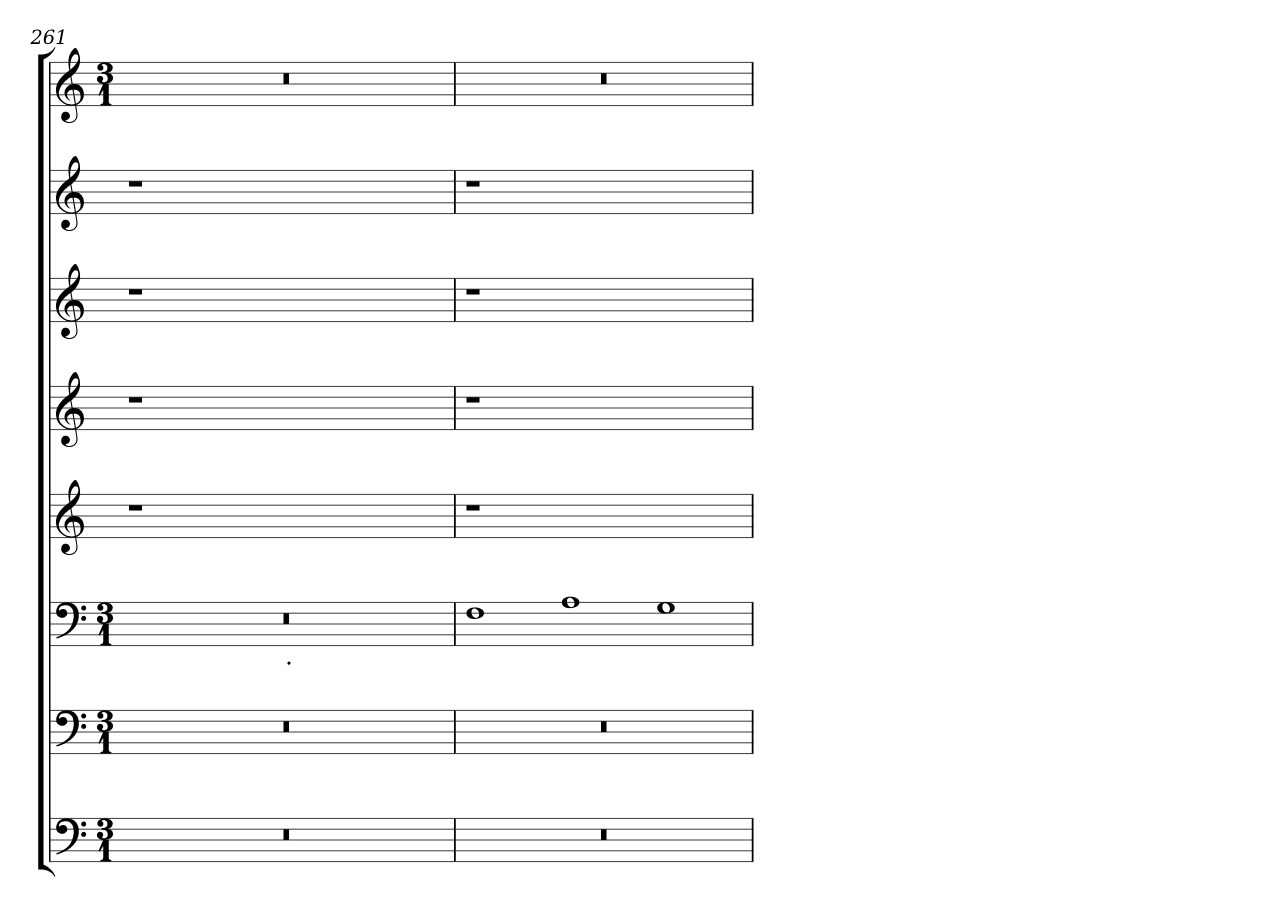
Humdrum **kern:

**kern	**kern	**kern	**kern	**kern	**kern	**kern	**kern
*part8	*part7	*part6	*part5	*part4	*part3	*part2	*part1
*staff8	*staff7	*staff6	*staff5	*staff4	*staff3	*staff2	*staff1
*clefF4	*clefF4	*clefF4	*clefG2	*clefG2	*clefG2	*clefG2	*clefG2
*k[]	*k[]	*k[]	*k[]	*k[]	*k[]	*k[]	*k[]
*C:	*C:	*C:	*C:	*C:	*C:	*C:	*C:
*M3/1	*M3/1	*M3/1	*	*	*	*	*M3/1
=261	=261	=261	=261	=261	=261	=261	=261
*	*	*^	*	*	*	*	*
0.r	0.r	0.r	1ryy	1r	1r	1r	1r	0.r
.	.	.	4...ryy	0ryy	0ryy	0ryy	0ryy	.
!	!	!	!LO:TX:b:t=.	!	!	!	!	!
.	.	.	1ryy	.	.	.	.	.
.	.	.	2ryy	.	.	.	.	.
.	.	.	32ryy	.	.	.	.	.
*	*	*v	*v	*	*	*	*	*
=262	=262	=262	=262	=262	=262	=262	=262
0.r	0.r	1F	1r	1r	1r	1r	0.r
.	.	1A	0ryy	0ryy	0ryy	0ryy	.
.	.	1G	.	.	.	.	.
=	=	=	=	=	=	=	=
*-	*-	*-	*-	*-	*-	*-	*-
